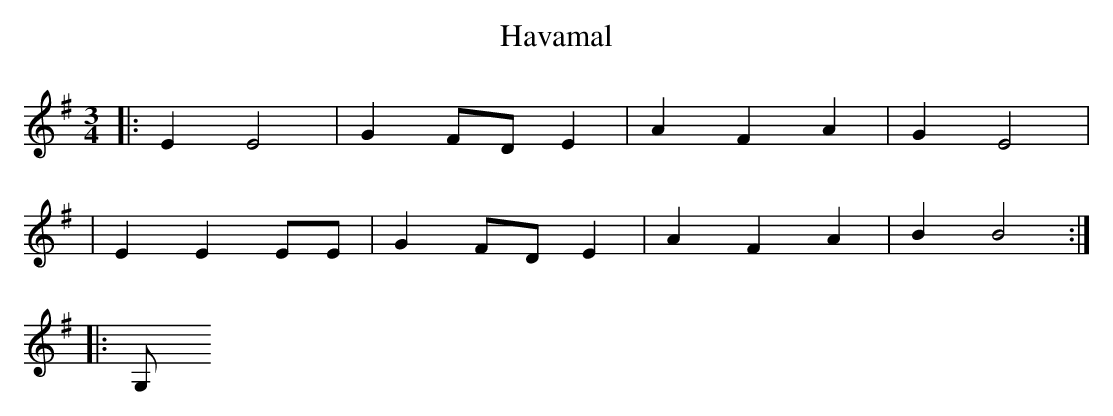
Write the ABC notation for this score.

X:1
T: Havamal
M:3/4
L:1/8
K:Em
|: E2 E4 | G2 FD E2 | A2 F2 A2 | G2 E4 |
| E2 E2 EE | G2 FD E2 | A2 F2 A2 | B2 B4:|
|: G,
